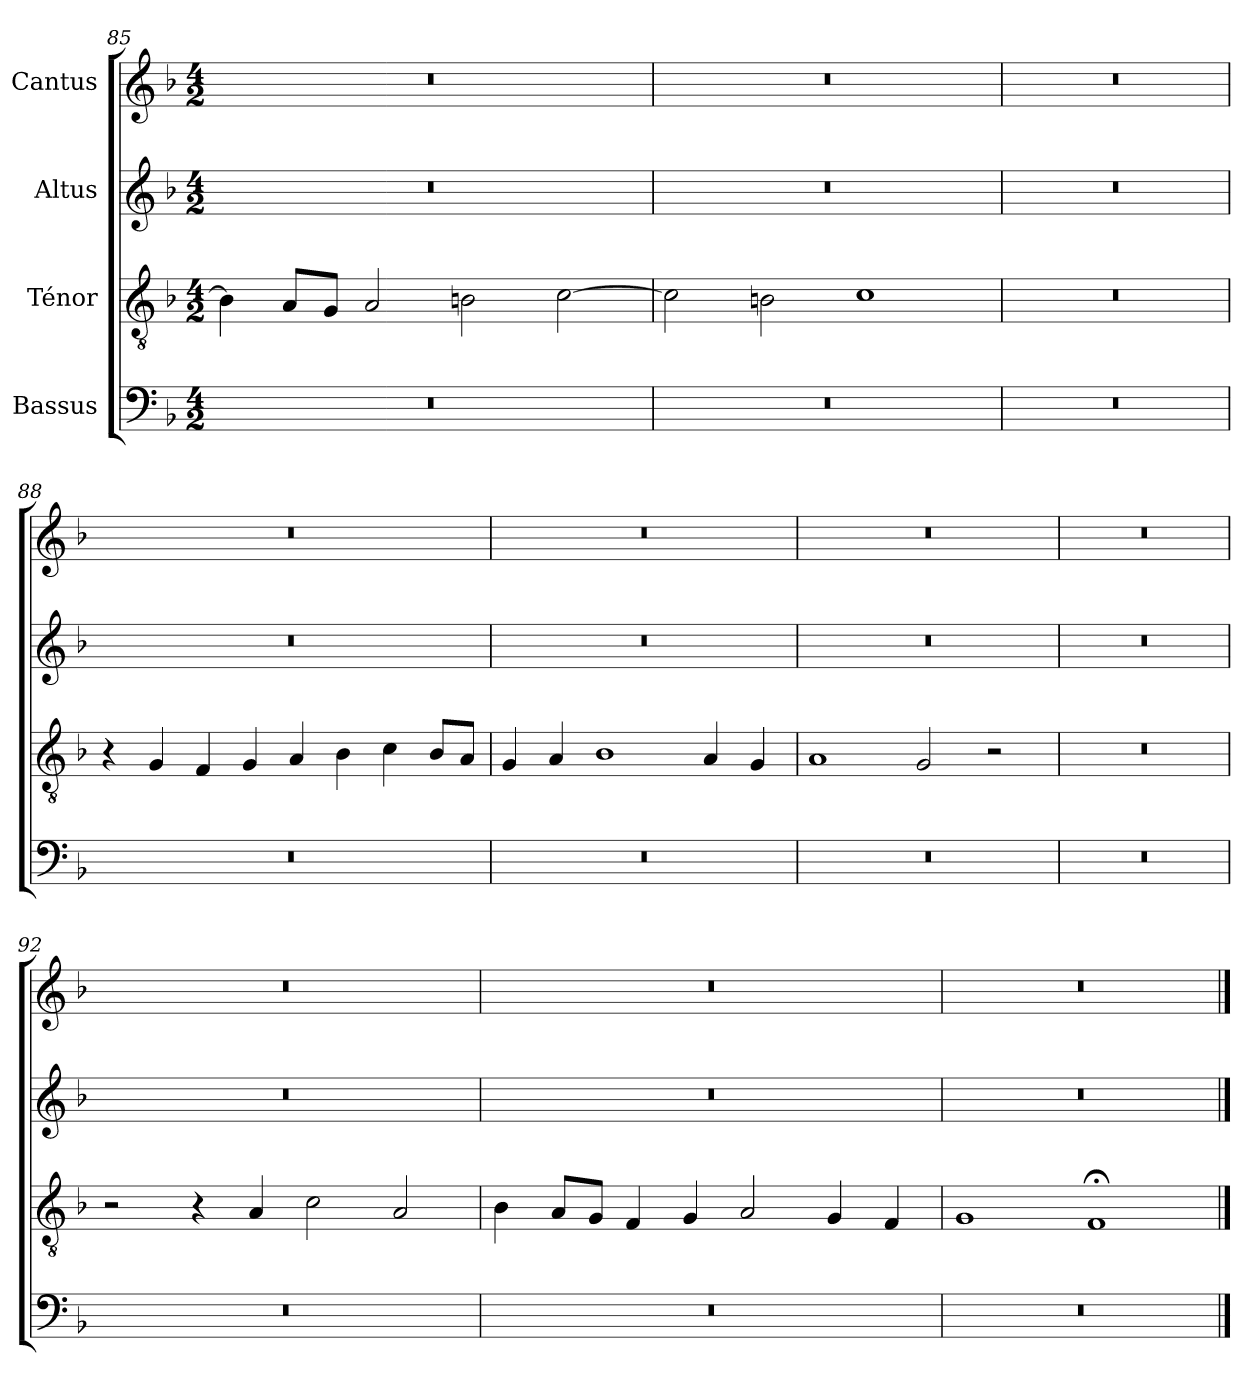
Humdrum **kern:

**kern	**kern	**kern	**kern
*part4	*part3	*part2	*part1
*staff4	*staff3	*staff2	*staff1
*I"Bassus	*I"Ténor	*I"Altus	*I"Cantus
*clefF4	*clefGv2	*clefG2	*clefG2
*k[b-]	*k[b-]	*k[b-]	*k[b-]
*F:	*F:	*F:	*F:
*M4/2	*M4/2	*M4/2	*M4/2
=85	=85	=85	=85
0r	4B-\]	0r	0r
.	8A/L	.	.
.	8G/J	.	.
.	2A/	.	.
.	2Bn\	.	.
.	[2c\	.	.
=86	=86	=86	=86
0r	2c\]	0r	0r
.	2Bn\	.	.
.	1c\	.	.
=87	=87	=87	=87
0r	0r	0r	0r
=88	=88	=88	=88
0r	4r	0r	0r
.	4G/	.	.
.	4F/	.	.
.	4G/	.	.
.	4A/	.	.
.	4B-\	.	.
.	4c\	.	.
.	8B-/L	.	.
.	8A/J	.	.
=89	=89	=89	=89
0r	4G/	0r	0r
.	4A/	.	.
.	1B-\	.	.
.	4A/	.	.
.	4G/	.	.
=90	=90	=90	=90
0r	1A/	0r	0r
.	2G/	.	.
.	2r	.	.
=91	=91	=91	=91
0r	0r	0r	0r
=92	=92	=92	=92
0r	2r	0r	0r
.	4r	.	.
.	4A/	.	.
.	2c\	.	.
.	2A/	.	.
=93	=93	=93	=93
0r	4B-\	0r	0r
.	8A/L	.	.
.	8G/J	.	.
.	4F/	.	.
.	4G/	.	.
.	2A/	.	.
.	4G/	.	.
.	4F/	.	.
=94	=94	=94	=94
0r	1G/	0r	0r
.	1F;</	.	.
==	==	==	==
*-	*-	*-	*-
